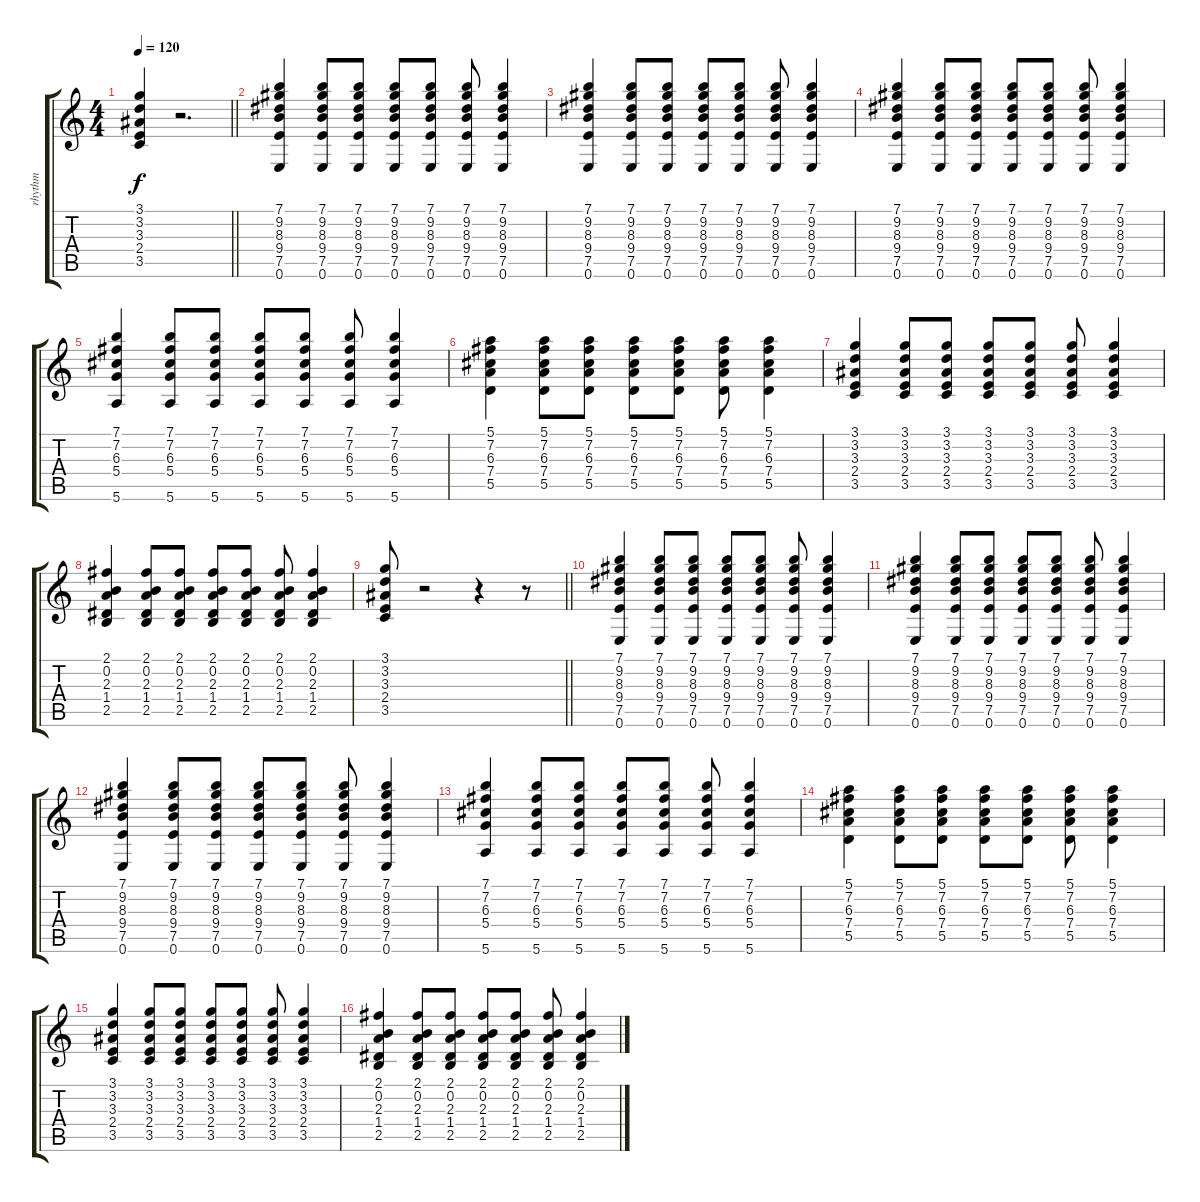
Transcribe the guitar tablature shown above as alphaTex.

\track ("rhythm" "rhythm") {instrument acousticguitarnylon}
\staff {score tabs}
\tuning (E4 B3 G3 D3 A2 E2) {hide}
\ts (4 4)
\tempo 120
\clef g2
\barLineRight lightlight
\ks c
(3.1 3.2 3.3 2.4 3.5).4{dy f} r.2{d} |
(7.1 9.2 8.3 9.4 7.5 0.6).4 (7.1 9.2 8.3 9.4 7.5 0.6).8 (7.1 9.2 8.3 9.4 7.5 0.6).8 (7.1 9.2 8.3 9.4 7.5 0.6).8 (7.1 9.2 8.3 9.4 7.5 0.6).8 (7.1 9.2 8.3 9.4 7.5 0.6).8 (7.1 9.2 8.3 9.4 7.5 0.6).4 |
(7.1 9.2 8.3 9.4 7.5 0.6).4 (7.1 9.2 8.3 9.4 7.5 0.6).8 (7.1 9.2 8.3 9.4 7.5 0.6).8 (7.1 9.2 8.3 9.4 7.5 0.6).8 (7.1 9.2 8.3 9.4 7.5 0.6).8 (7.1 9.2 8.3 9.4 7.5 0.6).8 (7.1 9.2 8.3 9.4 7.5 0.6).4 |
(7.1 9.2 8.3 9.4 7.5 0.6).4 (7.1 9.2 8.3 9.4 7.5 0.6).8 (7.1 9.2 8.3 9.4 7.5 0.6).8 (7.1 9.2 8.3 9.4 7.5 0.6).8 (7.1 9.2 8.3 9.4 7.5 0.6).8 (7.1 9.2 8.3 9.4 7.5 0.6).8 (7.1 9.2 8.3 9.4 7.5 0.6).4 |
(7.1 7.2 6.3 5.4 5.6).4 (7.1 7.2 6.3 5.4 5.6).8 (7.1 7.2 6.3 5.4 5.6).8 (7.1 7.2 6.3 5.4 5.6).8 (7.1 7.2 6.3 5.4 5.6).8 (7.1 7.2 6.3 5.4 5.6).8 (7.1 7.2 6.3 5.4 5.6).4 |
(5.1 7.2 6.3 7.4 5.5).4 (5.1 7.2 6.3 7.4 5.5).8 (5.1 7.2 6.3 7.4 5.5).8 (5.1 7.2 6.3 7.4 5.5).8 (5.1 7.2 6.3 7.4 5.5).8 (5.1 7.2 6.3 7.4 5.5).8 (5.1 7.2 6.3 7.4 5.5).4 |
(3.1 3.2 3.3 2.4 3.5).4 (3.1 3.2 3.3 2.4 3.5).8 (3.1 3.2 3.3 2.4 3.5).8 (3.1 3.2 3.3 2.4 3.5).8 (3.1 3.2 3.3 2.4 3.5).8 (3.1 3.2 3.3 2.4 3.5).8 (3.1 3.2 3.3 2.4 3.5).4 |
(2.1 0.2 2.3 1.4 2.5).4 (2.1 0.2 2.3 1.4 2.5).8 (2.1 0.2 2.3 1.4 2.5).8 (2.1 0.2 2.3 1.4 2.5).8 (2.1 0.2 2.3 1.4 2.5).8 (2.1 0.2 2.3 1.4 2.5).8 (2.1 0.2 2.3 1.4 2.5).4 |
\barLineRight lightlight
(3.1 3.2 3.3 2.4 3.5).8 r.2 r.4 r.8 |
(7.1 9.2 8.3 9.4 7.5 0.6).4 (7.1 9.2 8.3 9.4 7.5 0.6).8 (7.1 9.2 8.3 9.4 7.5 0.6).8 (7.1 9.2 8.3 9.4 7.5 0.6).8 (7.1 9.2 8.3 9.4 7.5 0.6).8 (7.1 9.2 8.3 9.4 7.5 0.6).8 (7.1 9.2 8.3 9.4 7.5 0.6).4 |
(7.1 9.2 8.3 9.4 7.5 0.6).4 (7.1 9.2 8.3 9.4 7.5 0.6).8 (7.1 9.2 8.3 9.4 7.5 0.6).8 (7.1 9.2 8.3 9.4 7.5 0.6).8 (7.1 9.2 8.3 9.4 7.5 0.6).8 (7.1 9.2 8.3 9.4 7.5 0.6).8 (7.1 9.2 8.3 9.4 7.5 0.6).4 |
(7.1 9.2 8.3 9.4 7.5 0.6).4 (7.1 9.2 8.3 9.4 7.5 0.6).8 (7.1 9.2 8.3 9.4 7.5 0.6).8 (7.1 9.2 8.3 9.4 7.5 0.6).8 (7.1 9.2 8.3 9.4 7.5 0.6).8 (7.1 9.2 8.3 9.4 7.5 0.6).8 (7.1 9.2 8.3 9.4 7.5 0.6).4 |
(7.1 7.2 6.3 5.4 5.6).4 (7.1 7.2 6.3 5.4 5.6).8 (7.1 7.2 6.3 5.4 5.6).8 (7.1 7.2 6.3 5.4 5.6).8 (7.1 7.2 6.3 5.4 5.6).8 (7.1 7.2 6.3 5.4 5.6).8 (7.1 7.2 6.3 5.4 5.6).4 |
(5.1 7.2 6.3 7.4 5.5).4 (5.1 7.2 6.3 7.4 5.5).8 (5.1 7.2 6.3 7.4 5.5).8 (5.1 7.2 6.3 7.4 5.5).8 (5.1 7.2 6.3 7.4 5.5).8 (5.1 7.2 6.3 7.4 5.5).8 (5.1 7.2 6.3 7.4 5.5).4 |
(3.1 3.2 3.3 2.4 3.5).4 (3.1 3.2 3.3 2.4 3.5).8 (3.1 3.2 3.3 2.4 3.5).8 (3.1 3.2 3.3 2.4 3.5).8 (3.1 3.2 3.3 2.4 3.5).8 (3.1 3.2 3.3 2.4 3.5).8 (3.1 3.2 3.3 2.4 3.5).4 |
(2.1 0.2 2.3 1.4 2.5).4 (2.1 0.2 2.3 1.4 2.5).8 (2.1 0.2 2.3 1.4 2.5).8 (2.1 0.2 2.3 1.4 2.5).8 (2.1 0.2 2.3 1.4 2.5).8 (2.1 0.2 2.3 1.4 2.5).8 (2.1 0.2 2.3 1.4 2.5).4
